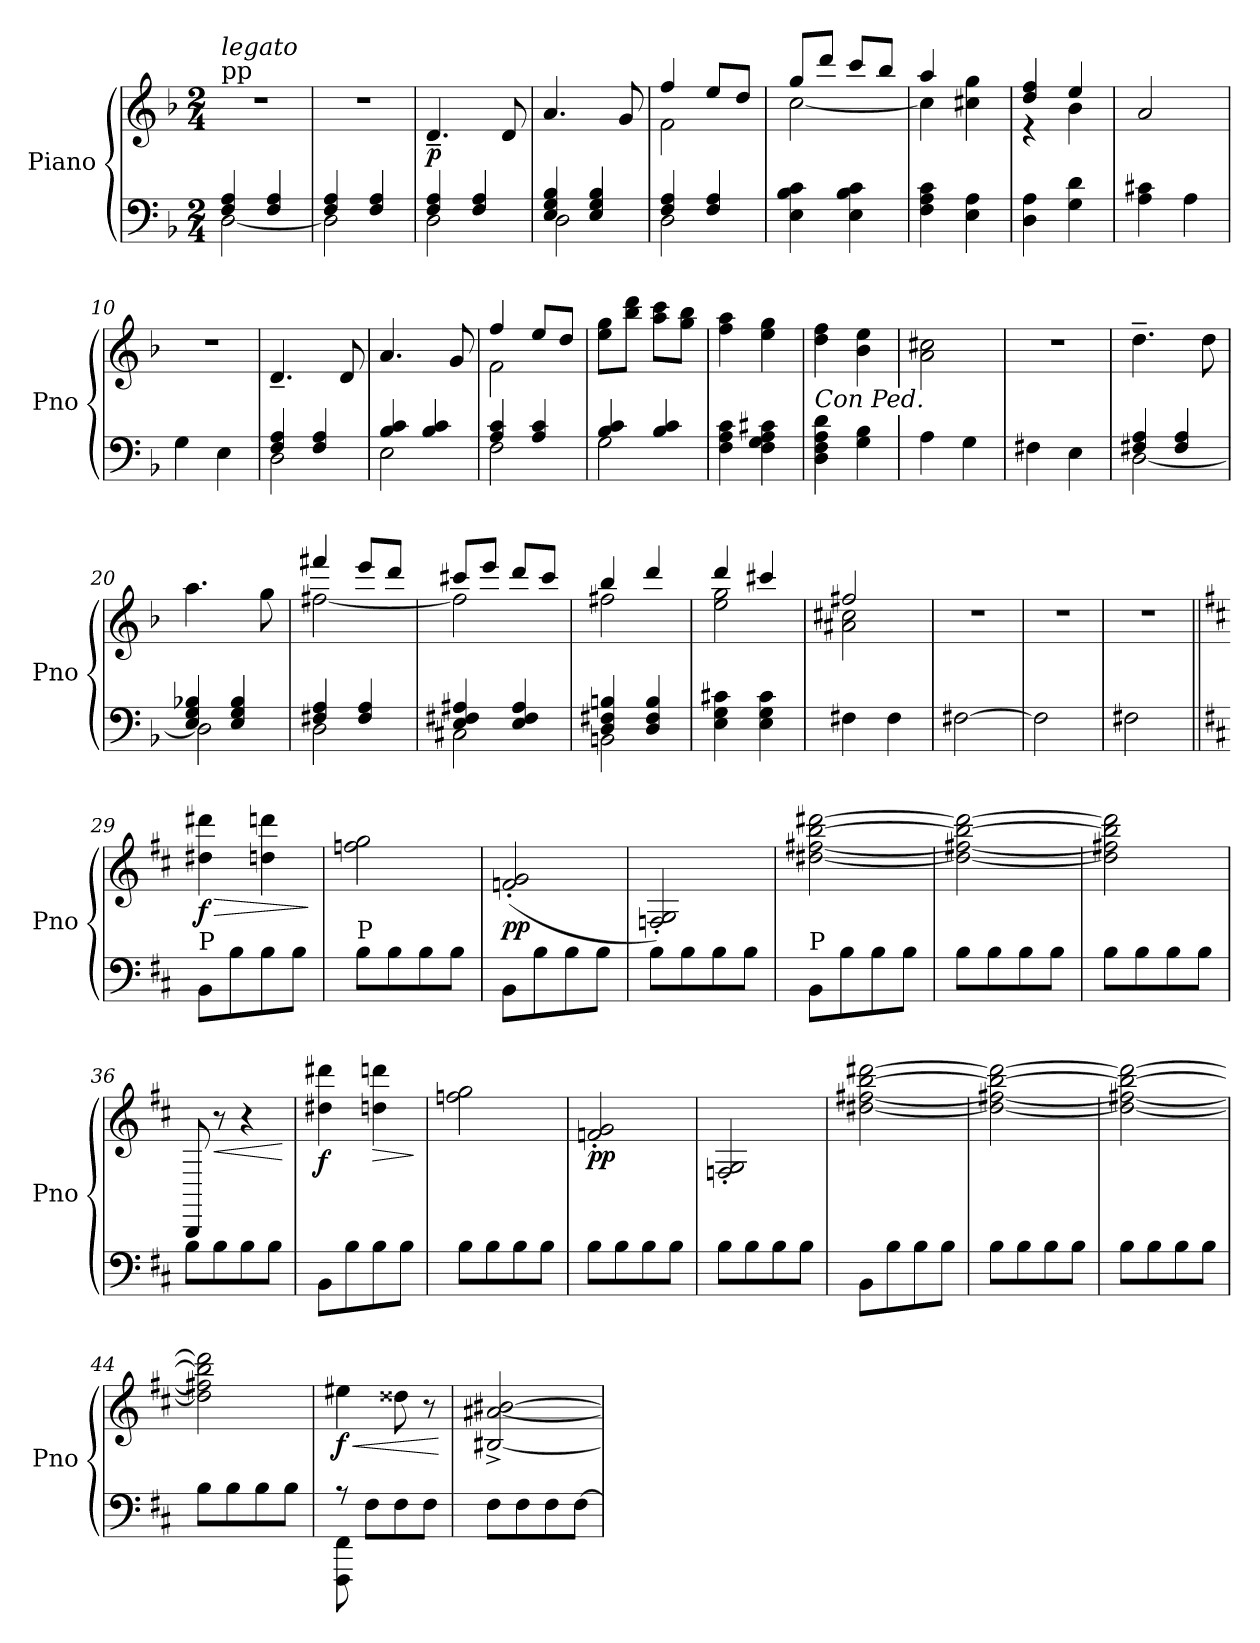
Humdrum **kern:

**kern	**kern	**dynam
*part1	*part1	*part1
*staff2	*staff1	*staff1/2
*I"Piano	*	*
*I'Pno	*	*
*clefF4	*clefG2	*
*k[b-]	*k[b-]	*
*d:	*d:	*
*M2/4	*M2/4	*
=1	=1	=1
*^	*	*
!	!	!LO:TX:a:t=pp	!
!	!	!LO:TX:a:i:t=legato	!
4F/ 4A/	[2D\	2r	.
4F/ 4A/	.	.	.
=2	=2	=2	=2
4F/ 4A/	2D\]	2r	.
4F/ 4A/	.	.	.
=3	=3	=3	=3
!	!	!	!LO:DY:b
4F/ 4A/	2D\	4.d~/	p
4F/ 4A/	.	.	.
.	.	8d/	.
=4	=4	=4	=4
4E/ 4G/ 4B-/	2D\	4.a/	.
4E/ 4G/ 4B-/	.	.	.
.	.	8g/	.
=5	=5	=5	=5
*	*	*^	*
4F/ 4A/	2D\	4ff/	2f\	.
4F/ 4A/	.	8ee/L	.	.
.	.	8dd/J	.	.
*v	*v	*	*	*
=6	=6	=6	=6
4E\ 4B-\ 4c\	8gg/L	[2cc\	.
.	8ddd/J	.	.
4E\ 4B-\ 4c\	8ccc/L	.	.
.	8bb-/J	.	.
=7	=7	=7	=7
4F\ 4A\ 4c\	4aa/	4cc\]	.
4E\ 4A\	4cc#X\ 4gg\	4ryy	.
!!LO:LB:g=z	!!
=8	=8	=8	=8
4D\ 4A\	4dd/ 4ff/	4r	.
4G\ 4d\	4ee/	4b-\	.
*	*v	*v	*
=9	=9	=9
4A\ 4c#X\	2a/	.
4A\	.	.
=10	=10	=10
4G\	2r	.
4E\	.	.
=11	=11	=11
*^	*	*
4F/ 4A/	2D\	4.d~/	.
4F/ 4A/	.	.	.
.	.	8d/	.
=12	=12	=12	=12
4B-/ 4c/	2E\	4.a/	.
4B-/ 4c/	.	.	.
.	.	8g/	.
=13	=13	=13	=13
*	*	*^	*
4A/ 4c/	2F\	4ff/	2f\	.
4A/ 4c/	.	8ee/L	.	.
.	.	8dd/J	.	.
*	*	*v	*v	*
=14	=14	=14	=14
4B-/ 4c/	2G\	8ee\ 8gg\L	.
.	.	8bb-\ 8ddd\J	.
4B-/ 4c/	.	8aa\ 8ccc\L	.
.	.	8gg\ 8bb-\J	.
*v	*v	*	*
=15	=15	=15
4F\ 4A\ 4c\	4ff\ 4aa\	.
4F\ 4G\ 4A\ 4c#X\	4ee\ 4gg\	.
!!LO:LB:g=z
=16	=16	=16
!LO:TX:a:i:t=Con Ped.	!	!
4D\ 4F\ 4A\ 4d\	4dd\ 4ff\	.
4G\ 4B-\	4b-\ 4ee\	.
=17	=17	=17
4A\	2a\ 2cc#X\	.
4G\	.	.
=18	=18	=18
4F#X\	2r	.
4E\	.	.
=19	=19	=19
*^	*	*
4F#X/ 4A/	[2D\	4.dd~\	.
4F#/ 4A/	.	.	.
.	.	8dd\	.
=20	=20	=20	=20
4E/ 4G/ 4B-X/	2D\]	4.aa\	.
4E/ 4G/ 4B-/	.	.	.
.	.	8gg\	.
=21	=21	=21	=21
*	*	*^	*
4F#X/ 4A/	2D\	4fff#X/	[2ff#X\	.
4F#/ 4A/	.	8eee/L	.	.
.	.	8ddd/J	.	.
=22	=22	=22	=22	=22
4E/ 4F#X/ 4A#X/	2C#X\	8ccc#X/L	2ff#\]	.
.	.	8eee/J	.	.
4E/ 4F#/ 4A#/	.	8ddd/L	.	.
.	.	8ccc#/J	.	.
!!LO:LB:g=z	!!
=23	=23	=23	=23	=23
4D/ 4F#X/ 4Bn/	2BBn\	4bb-/	2ff#X\	.
4D/ 4F#/ 4B/	.	4ddd/	.	.
*v	*v	*	*	*
=24	=24	=24	=24
4E\ 4G\ 4c#X\	4ddd/	2ee\ 2gg\	.
4E\ 4G\ 4c#\	4ccc#X/	.	.
=25	=25	=25	=25
4F#X\	2ff#X/	2a#X\ 2cc#X\	.
4F#\	.	.	.
*	*v	*v	*
=26	=26	=26
[2F#X\	2r	.
=27	=27	=27
2F#\]	2r	.
=28	=28	=28
2F#X\	2r	.
=29||	=29||	=29||
*k[f#c#]	*k[f#c#]	*
*D:	*D:	*
!LO:TX:a:t=P	!	!
!	!	!LO:HP:b
!	!	!LO:DY:n=1:b
8BB\L	4dd#X\ 4ddd#X\	> f
8B\	.	.
8B\	4ddn\ 4dddn\	.
8B\J	.	.
.	.	]
!!LO:PB:g=z
=30	=30	=30
!LO:TX:a:t=P	!	!
8B\L	2ffn\ 2gg\	.
8B\	.	.
8B\	.	.
8B\J	.	.
=31	=31	=31
!	!	!LO:DY:b
8BB\L	(<2fn/' 2g/'	pp
8B\	.	.
8B\	.	.
8B\J	.	.
=32	=32	=32
8B\L	2Fn/' 2G/')	.
8B\	.	.
8B\	.	.
8B\J	.	.
=33	=33	=33
!LO:TX:a:t=P	!	!
8BB\L	[2dd#X\ [2ff#X\ [2bb\ [2ddd#X\	.
8B\	.	.
8B\	.	.
8B\J	.	.
=34	=34	=34
8B\L	2dd#\_ 2ff#X\_ 2bb\_ 2ddd#\_	.
8B\	.	.
8B\	.	.
8B\J	.	.
=35	=35	=35
8B\L	2dd#\] 2ff#X\] 2bb\] 2ddd#\]	.
8B\	.	.
8B\	.	.
8B\J	.	.
!!LO:PB:g=z
=36	=36	=36
8B\L	8BBB/	.
!	!	!LO:HP:b
8B\	8r	<
8B\	4r	.
8B\J	.	.
.	.	[
=37	=37	=37
!	!	!LO:DY:b
8BB\L	4dd#X\ 4ddd#X\	f
8B\	.	.
!	!	!LO:HP:b
8B\	4ddn\ 4dddn\	>
8B\J	.	.
.	.	]
=38	=38	=38
8B\L	2ffn\ 2gg\	.
8B\	.	.
8B\	.	.
8B\J	.	.
=39	=39	=39
!	!	!LO:DY:b
8B\L	2fn/' 2g/'	pp
8B\	.	.
8B\	.	.
8B\J	.	.
=40	=40	=40
8B\L	2Fn/' 2G/'	.
8B\	.	.
8B\	.	.
8B\J	.	.
=41	=41	=41
8BB\L	[2dd#X\ [2ff#X\ [2bb\ [2ddd#X\	.
8B\	.	.
8B\	.	.
8B\J	.	.
!!LO:LB:g=z
=42	=42	=42
8B\L	2dd#\_ 2ff#X\_ 2bb\_ 2ddd#\_	.
8B\	.	.
8B\	.	.
8B\J	.	.
=43	=43	=43
8B\L	2dd#\_ 2ff#X\_ 2bb\_ 2ddd#\_	.
8B\	.	.
8B\	.	.
8B\J	.	.
=44	=44	=44
8B\L	2dd#\] 2ff#X\] 2bb\] 2ddd#\]	.
8B\	.	.
8B\	.	.
8B\J	.	.
=45	=45	=45
*^	*	*
!	!	!	!LO:HP:b
!	!	!	!LO:DY:n=1:b
8r	8FFF#\ 8FF#\	4ee#X\	< f
8F#\L	4.ryy	.	.
8F#\	.	8dd##X\	.
8F#\J	.	8r	.
*v	*v	*	*
.	.	[
=46	=46	=46
8F#\L	[2B#X/^ [2a#X/^ [2b#X/^	.
8F#\	.	.
8F#\	.	.
[8F#\J	.	.
=	=	=
*-	*-	*-
